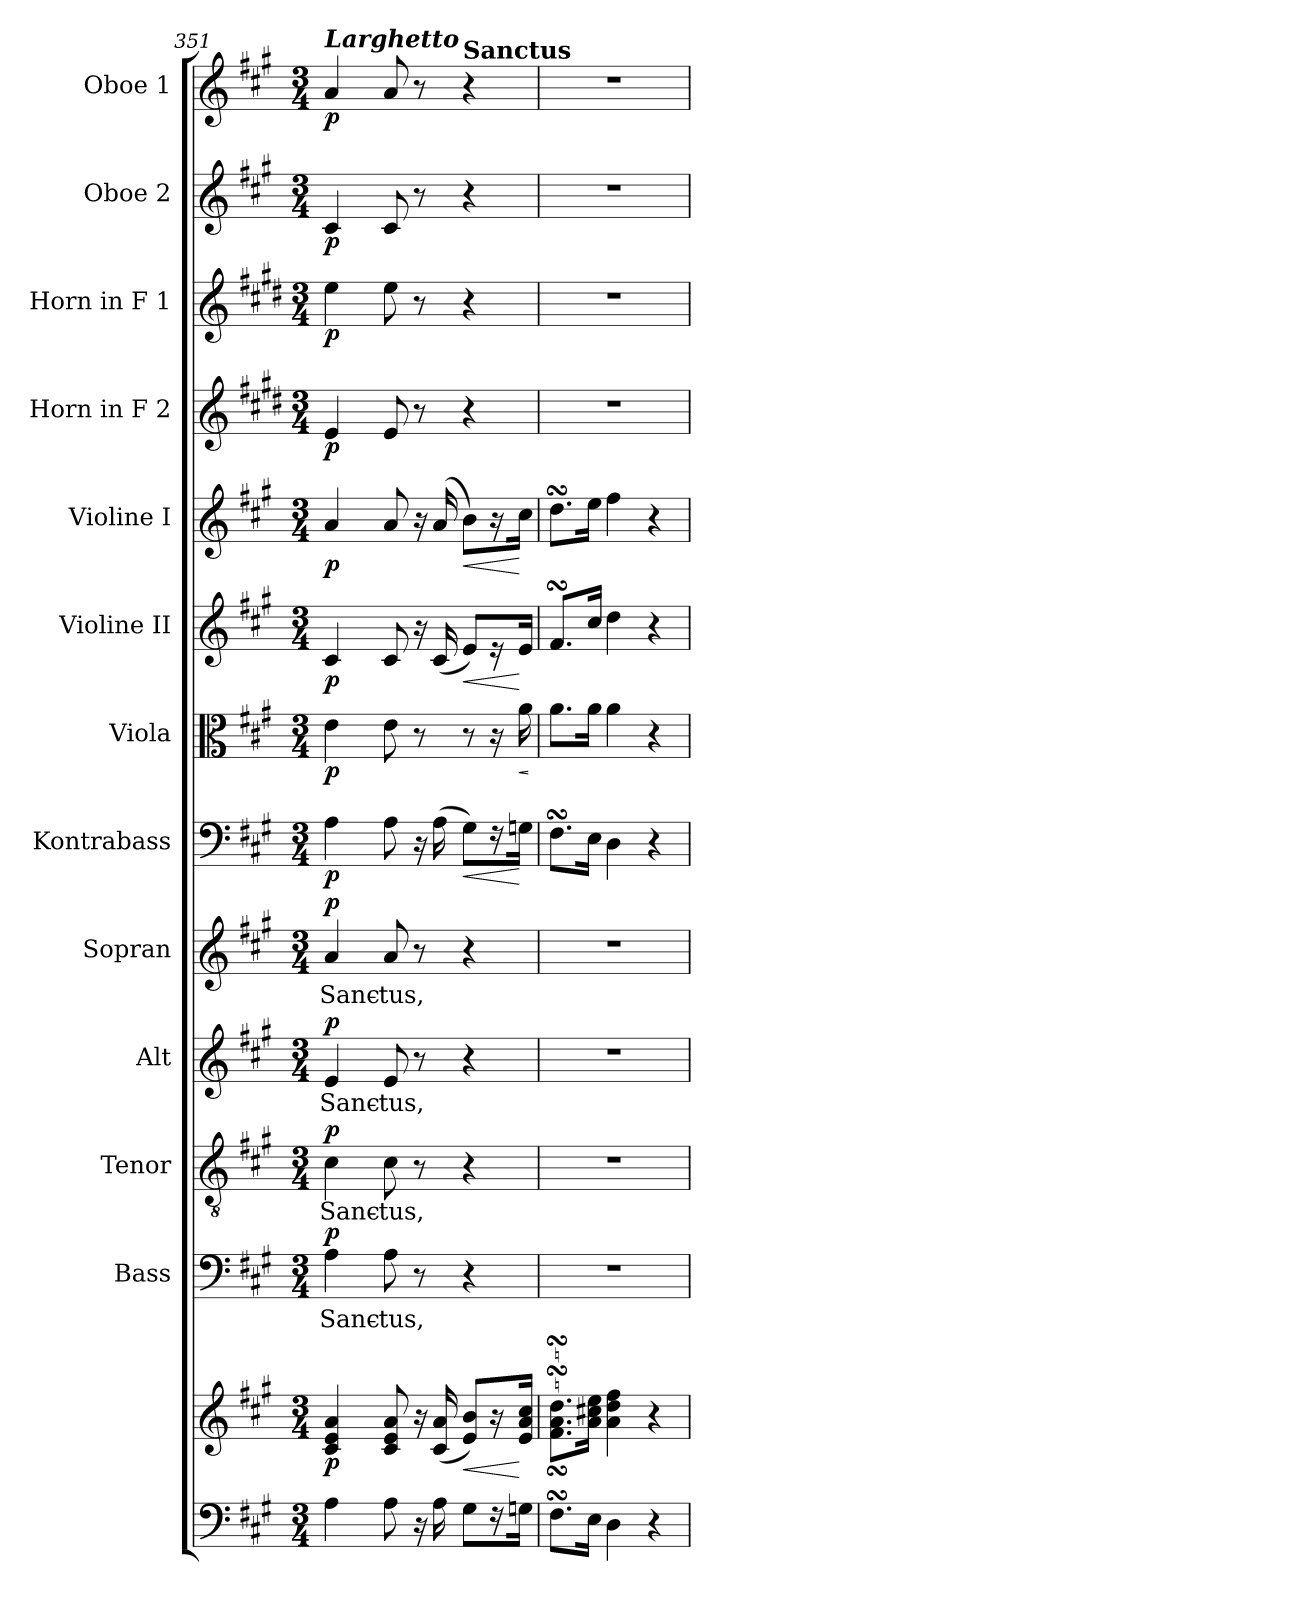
**kern	**kern	**dynam	**kern	**text	**dynam	**kern	**text	**dynam	**kern	**text	**dynam	**kern	**text	**dynam	**kern	**dynam	**kern	**dynam	**kern	**dynam	**kern	**dynam	**kern	**dynam	**kern	**dynam	**kern	**dynam	**kern	**dynam
*part13	*part13	*part13	*part12	*part12	*part12	*part11	*part11	*part11	*part10	*part10	*part10	*part9	*part9	*part9	*part8	*part8	*part7	*part7	*part6	*part6	*part5	*part5	*part4	*part4	*part3	*part3	*part2	*part2	*part1	*part1
*staff14	*staff13	*staff13/14	*staff12	*staff12	*staff12	*staff11	*staff11	*staff11	*staff10	*staff10	*staff10	*staff9	*staff9	*staff9	*staff8	*staff8	*staff7	*staff7	*staff6	*staff6	*staff5	*staff5	*staff4	*staff4	*staff3	*staff3	*staff2	*staff2	*staff1	*staff1
*	*	*	*I"Bass	*	*	*I"Tenor	*	*	*I"Alt	*	*	*I"Sopran	*	*	*I"Kontrabass	*	*I"Viola	*	*I"Violine II	*	*I"Violine I	*	*I"Horn in F 2	*	*I"Horn in F 1	*	*I"Oboe 2	*	*I"Oboe 1	*
*	*	*	*I'B.	*	*	*I'T.	*	*	*I'A.	*	*	*I'S.	*	*	*I'Kb.	*	*I'Vla.	*	*I'Vl. II	*	*I'Vl. I	*	*	*	*	*	*I'Ob.. 2	*	*I'Ob. 1	*
!!LO:PB:g=z
*clefF4	*clefG2	*	*clefF4	*	*	*clefGv2	*	*	*clefG2	*	*	*clefG2	*	*	*clefF4	*	*clefC3	*	*clefG2	*	*clefG2	*	*clefG2	*	*clefG2	*	*clefG2	*	*clefG2	*
*	*	*	*	*	*	*	*	*	*	*	*	*	*	*	*ITrd7c12	*	*	*	*	*	*	*	*ITrd4c7	*	*ITrd4c7	*	*	*	*	*
*k[f#c#g#]	*k[f#c#g#]	*	*k[f#c#g#]	*	*	*k[f#c#g#]	*	*	*k[f#c#g#]	*	*	*k[f#c#g#]	*	*	*k[f#c#g#]	*	*k[f#c#g#]	*	*k[f#c#g#]	*	*k[f#c#g#]	*	*k[f#c#g#]	*	*k[f#c#g#]	*	*k[f#c#g#]	*	*k[f#c#g#]	*
*A:	*A:	*	*A:	*	*	*A:	*	*	*A:	*	*	*A:	*	*	*A:	*	*A:	*	*A:	*	*A:	*	*A:	*	*A:	*	*A:	*	*A:	*
*M3/4	*M3/4	*	*M3/4	*	*	*M3/4	*	*	*M3/4	*	*	*M3/4	*	*	*M3/4	*	*M3/4	*	*M3/4	*	*M3/4	*	*M3/4	*	*M3/4	*	*M3/4	*	*M3/4	*
=351	=351	=351	=351	=351	=351	=351	=351	=351	=351	=351	=351	=351	=351	=351	=351	=351	=351	=351	=351	=351	=351	=351	=351	=351	=351	=351	=351	=351	=351	=351
!	!	!	!	!	!	!	!	!	!	!	!	!	!	!	!	!	!	!	!	!	!	!	!	!	!	!	!	!	!LO:TX:a:Bi:t=Larghetto	!
!	!	!LO:DY:b	!	!LO:LY:b	!LO:DY:a	!	!LO:LY:b	!LO:DY:a	!	!LO:LY:b	!LO:DY:a	!	!LO:LY:b	!LO:DY:a	!	!LO:DY:b	!	!LO:DY:b	!	!LO:DY:b	!	!LO:DY:b	!	!LO:DY:b	!	!LO:DY:b	!	!LO:DY:b	!	!LO:DY:b
4A\	4c#/ 4e/ 4a/	p	4A\	Sanc-	p	4c#\	Sanc-	p	4e/	Sanc-	p	4a/	Sanc-	p	4AA\	p	4e\	p	4c#/	p	4a/	p	4A/	p	4a\	p	4c#/	p	4a/	p
!	!	!	!	!LO:LY:b	!	!	!LO:LY:b	!	!	!LO:LY:b	!	!	!LO:LY:b	!	!	!	!	!	!	!	!	!	!	!	!	!	!	!	!	!
8A\	8c#/ 8e/ 8a/	.	8A\	-tus,	.	8c#\	-tus,	.	8e/	-tus,	.	8a/	-tus,	.	8AA\	.	8e\	.	8c#/	.	8a/	.	8A/	.	8a\	.	8c#/	.	8a/	.
16r	16r	.	8r	.	.	8r	.	.	8r	.	.	8r	.	.	16r	.	8r	.	16r	.	16r	.	8r	.	8r	.	8r	.	8r	.
16A\	(<16c#/ 16a/	.	.	.	.	.	.	.	.	.	.	.	.	.	(>16AA\	.	.	.	(<16c#/	.	(<16a/	.	.	.	.	.	.	.	.	.
!	!	!	!	!	!	!	!	!	!	!	!	!	!	!	!	!	!	!	!	!	!	!	!	!	!	!	!	!	!LO:TX:a:B:t=Sanctus	!
!	!	!LO:HP:b	!	!	!	!	!	!	!	!	!	!	!	!	!	!LO:HP:b	!	!	!	!LO:HP:b	!	!LO:HP:b	!	!	!	!	!	!	!	!
8G#\L	8e/ 8b/L)	<	4r	.	.	4r	.	.	4r	.	.	4r	.	.	8GG#\L)	<	8r	.	8e/L)	<	8b\L)	<	4r	.	4r	.	4r	.	4r	.
16r	16r	.	.	.	.	.	.	.	.	.	.	.	.	.	16r	.	16r	.	16r	.	16r	.	.	.	.	.	.	.	.	.
!	!	!	!	!	!	!	!	!	!	!	!	!	!	!	!	!	!	!LO:HP:b	!	!	!	!	!	!	!	!	!	!	!	!
16Gn\Jk	16e/ 16a/ 16cc#/Jk	[	.	.	.	.	.	.	.	.	.	.	.	.	16GGn\Jk	[	16a\	<	16e/Jk	[	16cc#\Jk	[	.	.	.	.	.	.	.	.
.	.	.	.	.	.	.	.	.	.	.	.	.	.	.	.	.	.	[	.	.	.	.	.	.	.	.	.	.	.	.
=352	=352	=352	=352	=352	=352	=352	=352	=352	=352	=352	=352	=352	=352	=352	=352	=352	=352	=352	=352	=352	=352	=352	=352	=352	=352	=352	=352	=352	=352	=352
8.F#sSSS\L	8.f#\sSSS 8.a\sSSS 8.dd\sSSSL	.	2.r	.	.	2.r	.	.	2.r	.	.	2.r	.	.	8.FF#sSSS\L	.	8.a\L	.	8.f#sSSS/L	.	8.ddsSSs\L	.	2.r	.	2.r	.	2.r	.	2.r	.
16E\Jk	16a\ 16cc#\ 16ee\Jk	.	.	.	.	.	.	.	.	.	.	.	.	.	16EE\Jk	.	16a\Jk	.	16cc#/Jk	.	16ee\Jk	.	.	.	.	.	.	.	.	.
4D\	4a\ 4dd\ 4ff#\	.	.	.	.	.	.	.	.	.	.	.	.	.	4DD\	.	4a\	.	4dd\	.	4ff#\	.	.	.	.	.	.	.	.	.
4r	4r	.	.	.	.	.	.	.	.	.	.	.	.	.	4r	.	4r	.	4r	.	4r	.	.	.	.	.	.	.	.	.
=	=	=	=	=	=	=	=	=	=	=	=	=	=	=	=	=	=	=	=	=	=	=	=	=	=	=	=	=	=	=
*-	*-	*-	*-	*-	*-	*-	*-	*-	*-	*-	*-	*-	*-	*-	*-	*-	*-	*-	*-	*-	*-	*-	*-	*-	*-	*-	*-	*-	*-	*-
